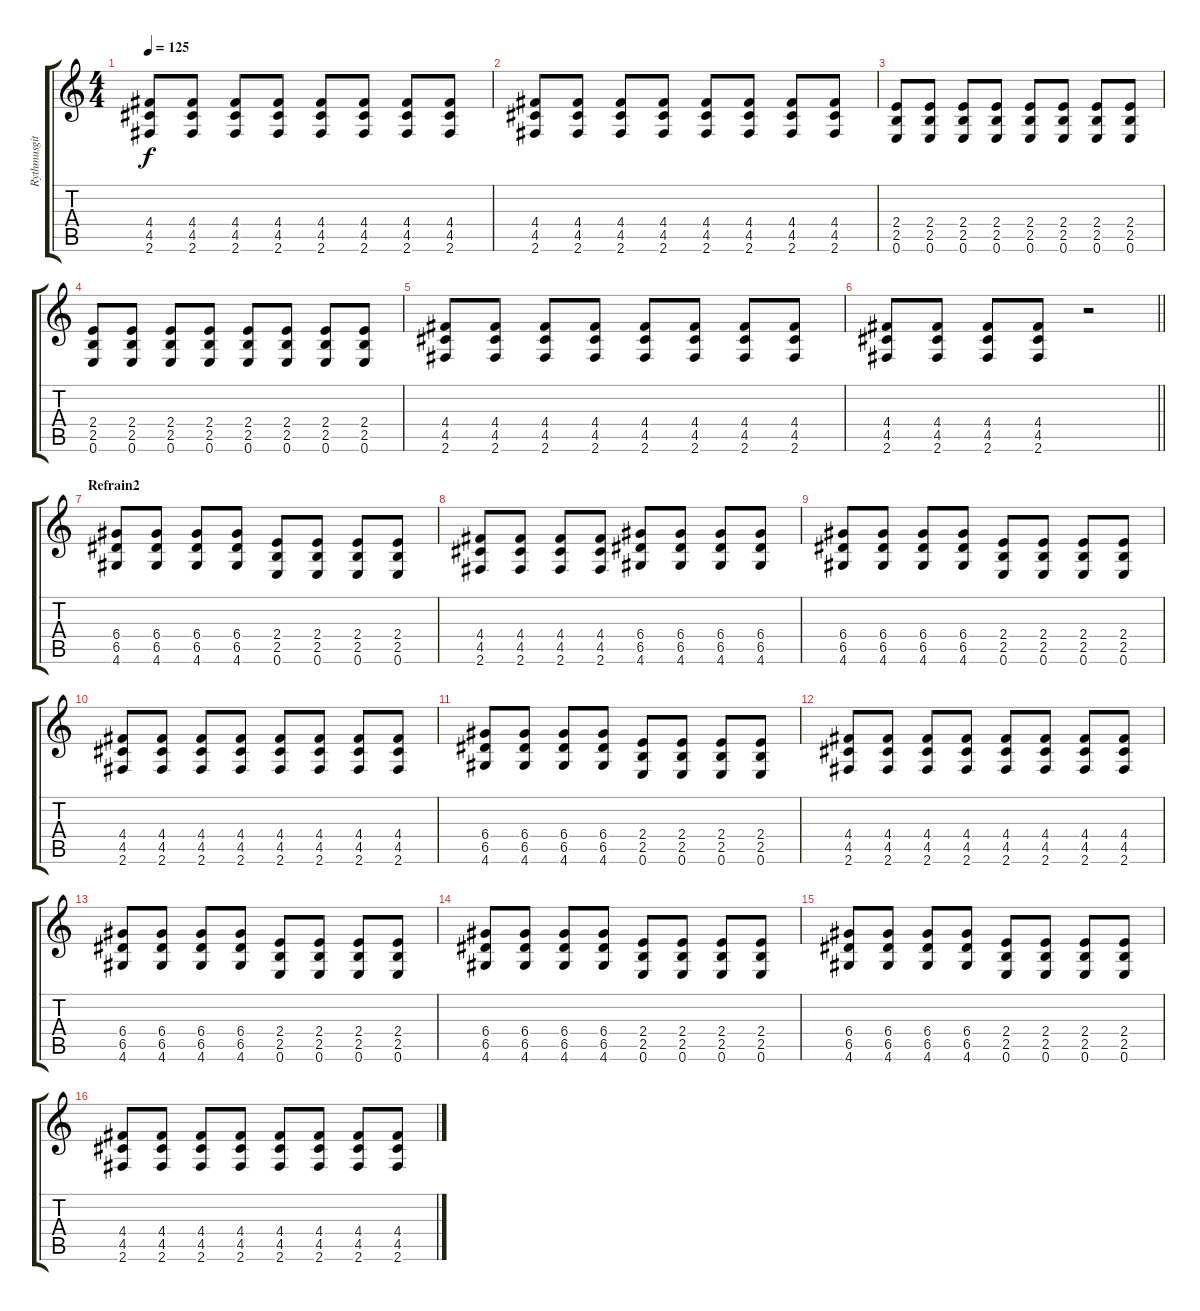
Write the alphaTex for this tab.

\track ("Rythmusgitarre" "Rythmusgit") {instrument distortionguitar}
\staff {score tabs}
\tuning (E4 B3 G3 D3 A2 E2) {hide}
\ts (4 4)
\tempo 125
\clef g2
\ks c
(4.4 4.5 2.6).8{dy f} (4.4 4.5 2.6).8 (4.4 4.5 2.6).8 (4.4 4.5 2.6).8 (4.4 4.5 2.6).8 (4.4 4.5 2.6).8 (4.4 4.5 2.6).8 (4.4 4.5 2.6).8 |
(4.4 4.5 2.6).8 (4.4 4.5 2.6).8 (4.4 4.5 2.6).8 (4.4 4.5 2.6).8 (4.4 4.5 2.6).8 (4.4 4.5 2.6).8 (4.4 4.5 2.6).8 (4.4 4.5 2.6).8 |
(2.4 2.5 0.6).8 (2.4 2.5 0.6).8 (2.4 2.5 0.6).8 (2.4 2.5 0.6).8 (2.4 2.5 0.6).8 (2.4 2.5 0.6).8 (2.4 2.5 0.6).8 (2.4 2.5 0.6).8 |
(2.4 2.5 0.6).8 (2.4 2.5 0.6).8 (2.4 2.5 0.6).8 (2.4 2.5 0.6).8 (2.4 2.5 0.6).8 (2.4 2.5 0.6).8 (2.4 2.5 0.6).8 (2.4 2.5 0.6).8 |
(4.4 4.5 2.6).8 (4.4 4.5 2.6).8 (4.4 4.5 2.6).8 (4.4 4.5 2.6).8 (4.4 4.5 2.6).8 (4.4 4.5 2.6).8 (4.4 4.5 2.6).8 (4.4 4.5 2.6).8 |
\barLineRight lightlight
(4.4 4.5 2.6).8 (4.4 4.5 2.6).8 (4.4 4.5 2.6).8 (4.4 4.5 2.6).8 r.2 |
\section ("" "Refrain2")
(6.4 6.5 4.6).8 (6.4 6.5 4.6).8 (6.4 6.5 4.6).8 (6.4 6.5 4.6).8 (2.4 2.5 0.6).8 (2.4 2.5 0.6).8 (2.4 2.5 0.6).8 (2.4 2.5 0.6).8 |
(4.4 4.5 2.6).8 (4.4 4.5 2.6).8 (4.4 4.5 2.6).8 (4.4 4.5 2.6).8 (6.4 6.5 4.6).8 (6.4 6.5 4.6).8 (6.4 6.5 4.6).8 (6.4 6.5 4.6).8 |
(6.4 6.5 4.6).8 (6.4 6.5 4.6).8 (6.4 6.5 4.6).8 (6.4 6.5 4.6).8 (2.4 2.5 0.6).8 (2.4 2.5 0.6).8 (2.4 2.5 0.6).8 (2.4 2.5 0.6).8 |
(4.4 4.5 2.6).8 (4.4 4.5 2.6).8 (4.4 4.5 2.6).8 (4.4 4.5 2.6).8 (4.4 4.5 2.6).8 (4.4 4.5 2.6).8 (4.4 4.5 2.6).8 (4.4 4.5 2.6).8 |
(6.4 6.5 4.6).8 (6.4 6.5 4.6).8 (6.4 6.5 4.6).8 (6.4 6.5 4.6).8 (2.4 2.5 0.6).8 (2.4 2.5 0.6).8 (2.4 2.5 0.6).8 (2.4 2.5 0.6).8 |
(4.4 4.5 2.6).8 (4.4 4.5 2.6).8 (4.4 4.5 2.6).8 (4.4 4.5 2.6).8 (4.4 4.5 2.6).8 (4.4 4.5 2.6).8 (4.4 4.5 2.6).8 (4.4 4.5 2.6).8 |
(6.4 6.5 4.6).8 (6.4 6.5 4.6).8 (6.4 6.5 4.6).8 (6.4 6.5 4.6).8 (2.4 2.5 0.6).8 (2.4 2.5 0.6).8 (2.4 2.5 0.6).8 (2.4 2.5 0.6).8 |
(6.4 6.5 4.6).8 (6.4 6.5 4.6).8 (6.4 6.5 4.6).8 (6.4 6.5 4.6).8 (2.4 2.5 0.6).8 (2.4 2.5 0.6).8 (2.4 2.5 0.6).8 (2.4 2.5 0.6).8 |
(6.4 6.5 4.6).8 (6.4 6.5 4.6).8 (6.4 6.5 4.6).8 (6.4 6.5 4.6).8 (2.4 2.5 0.6).8 (2.4 2.5 0.6).8 (2.4 2.5 0.6).8 (2.4 2.5 0.6).8 |
(4.4 4.5 2.6).8 (4.4 4.5 2.6).8 (4.4 4.5 2.6).8 (4.4 4.5 2.6).8 (4.4 4.5 2.6).8 (4.4 4.5 2.6).8 (4.4 4.5 2.6).8 (4.4 4.5 2.6).8
